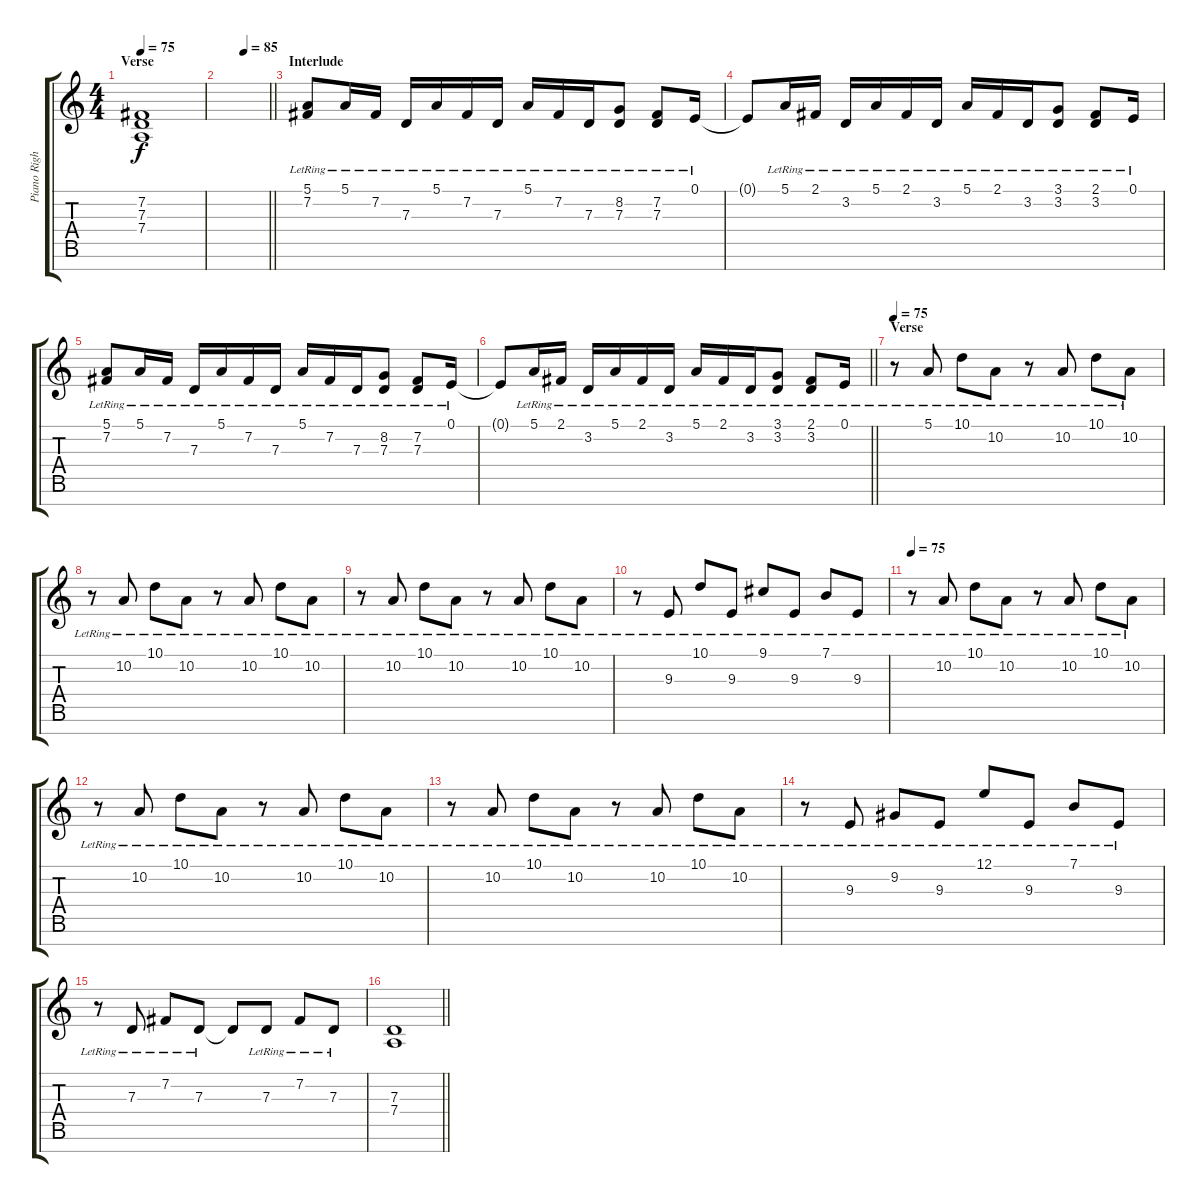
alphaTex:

\track ("Piano Right Hand" "Piano Righ") {instrument acousticgrandpiano}
\staff {score tabs}
\tuning (E4 B3 G3 D3 A2 E2 B1) {hide}
\ts (4 4)
\section ("" "Verse")
\tempo 75
\clef g2
\ks c
(7.2 7.3 7.4).1{dy f} |
\tempo (85 0.5)
\barLineRight lightlight
|
\section ("" "Interlude")
(5.1{lr} 7.2{lr}).8 5.1{lr}.16 7.2{lr}.16 7.3{lr}.16 5.1{lr}.16 7.2{lr}.16 7.3{lr}.16 5.1{lr}.16 7.2{lr}.16 7.3{lr}.16 (8.2{lr} 7.3{lr}).8 (7.2{lr} 7.3{lr}).8 0.1{lr}.16 |
0.1{t}.8 5.1{lr}.16 2.1{lr}.16 3.2{lr}.16 5.1{lr}.16 2.1{lr}.16 3.2{lr}.16 5.1{lr}.16 2.1{lr}.16 3.2{lr}.16 (3.1{lr} 3.2{lr}).8 (2.1{lr} 3.2{lr}).8 0.1{lr}.16 |
(5.1{lr} 7.2{lr}).8 5.1{lr}.16 7.2{lr}.16 7.3{lr}.16 5.1{lr}.16 7.2{lr}.16 7.3{lr}.16 5.1{lr}.16 7.2{lr}.16 7.3{lr}.16 (8.2{lr} 7.3{lr}).8 (7.2{lr} 7.3{lr}).8 0.1{lr}.16 |
\barLineRight lightlight
0.1{t}.8 5.1{lr}.16 2.1{lr}.16 3.2{lr}.16 5.1{lr}.16 2.1{lr}.16 3.2{lr}.16 5.1{lr}.16 2.1{lr}.16 3.2{lr}.16 (3.1{lr} 3.2{lr}).8 (2.1{lr} 3.2{lr}).8 0.1{lr}.16 |
\section ("" "Verse")
\tempo 75
r.8 5.1{lr}.8 10.1{lr}.8 10.2{lr}.8 r.8 10.2{lr}.8 10.1{lr}.8 10.2{lr}.8 |
r.8 10.2{lr}.8 10.1{lr}.8 10.2{lr}.8 r.8 10.2{lr}.8 10.1{lr}.8 10.2{lr}.8 |
r.8 10.2{lr}.8 10.1{lr}.8 10.2{lr}.8 r.8 10.2{lr}.8 10.1{lr}.8 10.2{lr}.8 |
r.8 9.3{lr}.8 10.1{lr}.8 9.3{lr}.8 9.1{lr}.8 9.3{lr}.8 7.1{lr}.8 9.3{lr}.8 |
\tempo 75
r.8 10.2{lr}.8 10.1{lr}.8 10.2{lr}.8 r.8 10.2{lr}.8 10.1{lr}.8 10.2{lr}.8 |
r.8 10.2{lr}.8 10.1{lr}.8 10.2{lr}.8 r.8 10.2{lr}.8 10.1{lr}.8 10.2{lr}.8 |
r.8 10.2{lr}.8 10.1{lr}.8 10.2{lr}.8 r.8 10.2{lr}.8 10.1{lr}.8 10.2{lr}.8 |
r.8 9.3{lr}.8 9.2{lr}.8 9.3{lr}.8 12.1{lr}.8 9.3{lr}.8 7.1{lr}.8 9.3{lr}.8 |
r.8 7.3{lr}.8 7.2{lr}.8 7.3{lr}.8 7.3{t}.8 7.3{lr}.8 7.2{lr}.8 7.3{lr}.8 |
\barLineRight lightlight
(7.3 7.4).1
